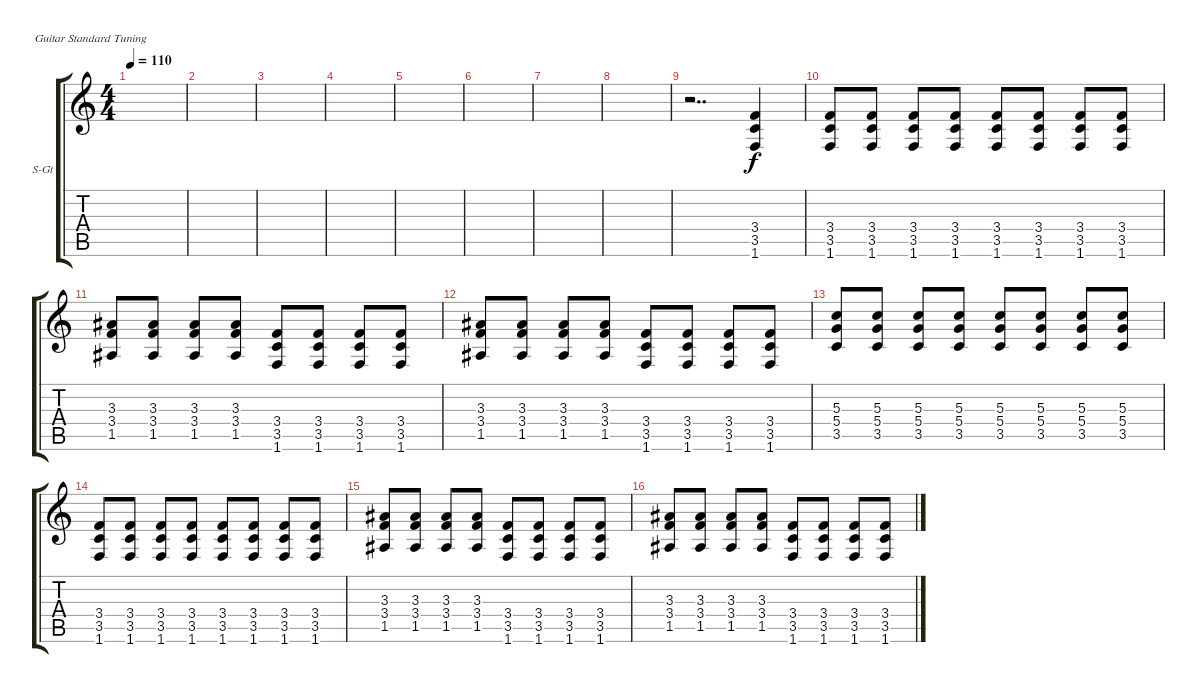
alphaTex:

\defaultSystemsLayout 4
\bracketExtendMode groupsimilarinstruments
\firstSystemTrackNameOrientation horizontal
\otherSystemsTrackNameOrientation horizontal
\track ("Jon Bon Jovi" "S-Gt") {instrument acousticguitarsteel}
\staff {score tabs}
\tuning (E4 B3 G3 D3 A2 E2)
\ts (4 4)
\tempo 110
\clef g2
\ks c
|
|
|
|
|
|
|
|
r.2{dd} (1.6 3.5 3.4).4 |
(1.6 3.5 3.4).8 (1.6 3.5 3.4).8 (1.6 3.5 3.4).8 (1.6 3.5 3.4).8 (1.6 3.5 3.4).8 (1.6 3.5 3.4).8 (1.6 3.5 3.4).8 (1.6 3.5 3.4).8 |
(1.5 3.4 3.3).8 (1.5 3.4 3.3).8 (1.5 3.4 3.3).8 (1.5 3.4 3.3).8 (1.6 3.5 3.4).8 (1.6 3.5 3.4).8 (1.6 3.5 3.4).8 (1.6 3.5 3.4).8 |
(1.5 3.4 3.3).8 (1.5 3.4 3.3).8 (1.5 3.4 3.3).8 (1.5 3.4 3.3).8 (1.6 3.5 3.4).8 (1.6 3.5 3.4).8 (1.6 3.5 3.4).8 (1.6 3.5 3.4).8 |
(3.5 5.4 5.3).8 (3.5 5.4 5.3).8 (3.5 5.4 5.3).8 (3.5 5.4 5.3).8 (3.5 5.4 5.3).8 (3.5 5.4 5.3).8 (3.5 5.4 5.3).8 (3.5 5.4 5.3).8 |
(1.6 3.5 3.4).8 (1.6 3.5 3.4).8 (1.6 3.5 3.4).8 (1.6 3.5 3.4).8 (1.6 3.5 3.4).8 (1.6 3.5 3.4).8 (1.6 3.5 3.4).8 (1.6 3.5 3.4).8 |
(1.5 3.4 3.3).8 (1.5 3.4 3.3).8 (1.5 3.4 3.3).8 (1.5 3.4 3.3).8 (1.6 3.5 3.4).8 (1.6 3.5 3.4).8 (1.6 3.5 3.4).8 (1.6 3.5 3.4).8 |
(1.5 3.4 3.3).8 (1.5 3.4 3.3).8 (1.5 3.4 3.3).8 (1.5 3.4 3.3).8 (1.6 3.5 3.4).8 (1.6 3.5 3.4).8 (1.6 3.5 3.4).8 (1.6 3.5 3.4).8
